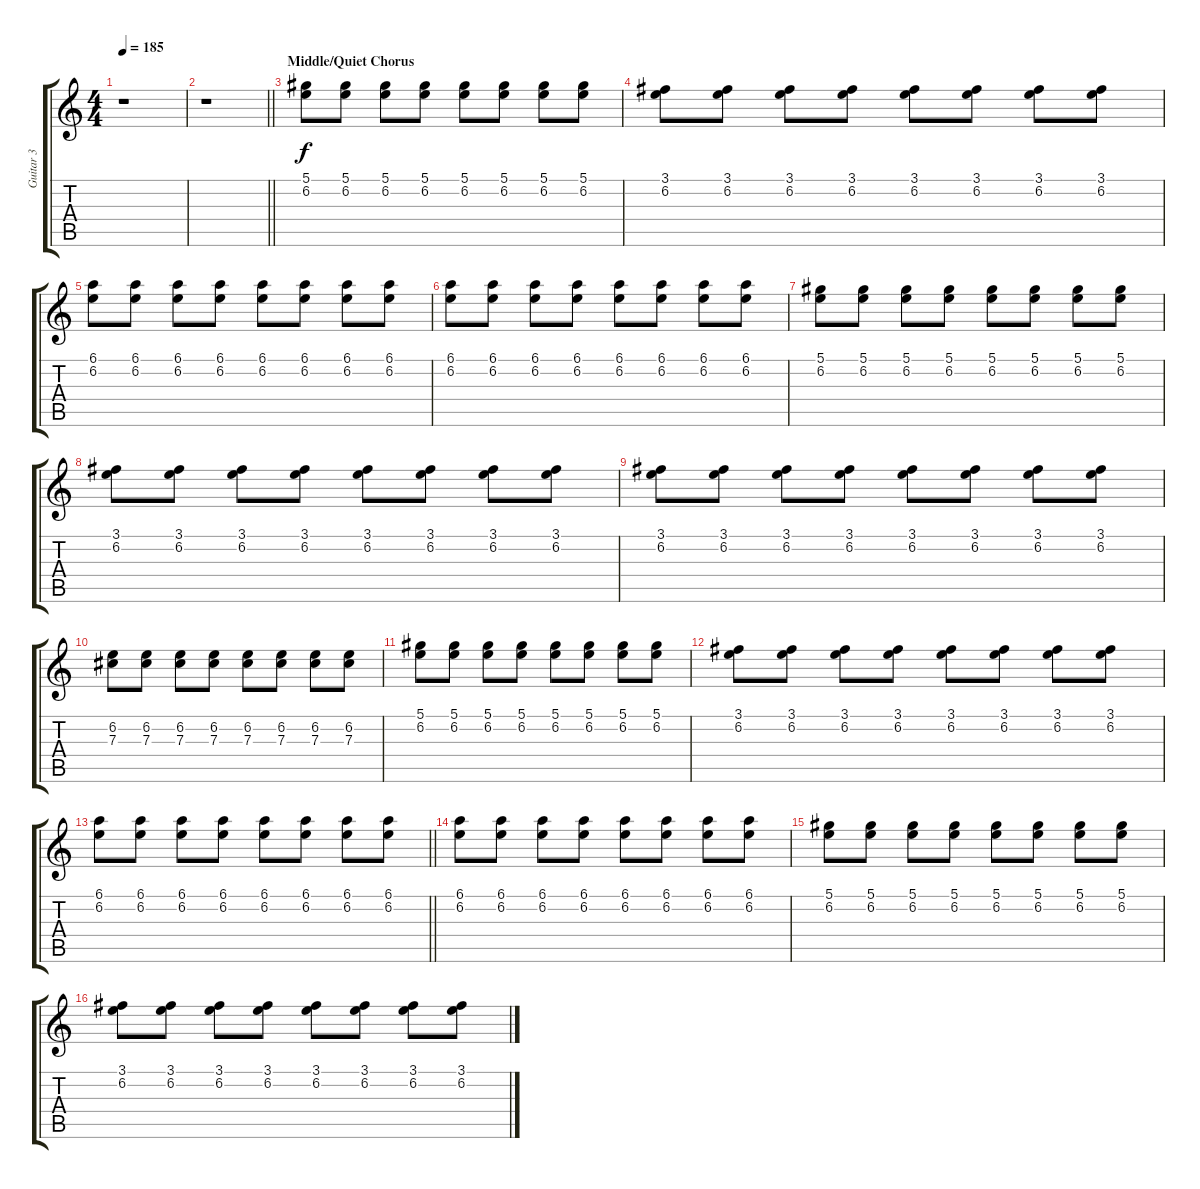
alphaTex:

\track ("Guitar 3" "Guitar 3") {instrument distortionguitar}
\staff {score tabs}
\tuning (Eb4 Bb3 Gb3 Db3 Ab2 Eb2) {hide}
\ts (4 4)
\tempo 185
\clef g2
\ks c
r.1{dy f} |
\barLineRight lightlight
r.1 |
\section ("" "Middle/Quiet Chorus")
(5.1 6.2).8{volume 5} (5.1 6.2).8 (5.1 6.2).8 (5.1 6.2).8 (5.1 6.2).8 (5.1 6.2).8 (5.1 6.2).8 (5.1 6.2).8 |
(3.1 6.2).8 (3.1 6.2).8 (3.1 6.2).8 (3.1 6.2).8 (3.1 6.2).8 (3.1 6.2).8 (3.1 6.2).8 (3.1 6.2).8 |
(6.1 6.2).8 (6.1 6.2).8 (6.1 6.2).8 (6.1 6.2).8 (6.1 6.2).8 (6.1 6.2).8 (6.1 6.2).8 (6.1 6.2).8 |
(6.1 6.2).8 (6.1 6.2).8 (6.1 6.2).8 (6.1 6.2).8 (6.1 6.2).8 (6.1 6.2).8 (6.1 6.2).8 (6.1 6.2).8 |
(5.1 6.2).8 (5.1 6.2).8 (5.1 6.2).8 (5.1 6.2).8 (5.1 6.2).8 (5.1 6.2).8 (5.1 6.2).8 (5.1 6.2).8 |
(3.1 6.2).8 (3.1 6.2).8 (3.1 6.2).8 (3.1 6.2).8 (3.1 6.2).8 (3.1 6.2).8 (3.1 6.2).8 (3.1 6.2).8 |
(3.1 6.2).8 (3.1 6.2).8 (3.1 6.2).8 (3.1 6.2).8 (3.1 6.2).8 (3.1 6.2).8 (3.1 6.2).8 (3.1 6.2).8 |
(6.2 7.3).8 (6.2 7.3).8 (6.2 7.3).8 (6.2 7.3).8 (6.2 7.3).8 (6.2 7.3).8 (6.2 7.3).8 (6.2 7.3).8 |
(5.1 6.2).8 (5.1 6.2).8 (5.1 6.2).8 (5.1 6.2).8 (5.1 6.2).8 (5.1 6.2).8 (5.1 6.2).8 (5.1 6.2).8 |
(3.1 6.2).8 (3.1 6.2).8 (3.1 6.2).8 (3.1 6.2).8 (3.1 6.2).8 (3.1 6.2).8 (3.1 6.2).8 (3.1 6.2).8 |
\barLineRight lightlight
(6.1 6.2).8 (6.1 6.2).8 (6.1 6.2).8 (6.1 6.2).8 (6.1 6.2).8 (6.1 6.2).8 (6.1 6.2).8 (6.1 6.2).8 |
(6.1 6.2).8 (6.1 6.2).8 (6.1 6.2).8 (6.1 6.2).8 (6.1 6.2).8 (6.1 6.2).8 (6.1 6.2).8 (6.1 6.2).8 |
(5.1 6.2).8 (5.1 6.2).8 (5.1 6.2).8 (5.1 6.2).8 (5.1 6.2).8 (5.1 6.2).8 (5.1 6.2).8 (5.1 6.2).8 |
(3.1 6.2).8 (3.1 6.2).8 (3.1 6.2).8 (3.1 6.2).8 (3.1 6.2).8 (3.1 6.2).8 (3.1 6.2).8 (3.1 6.2).8
